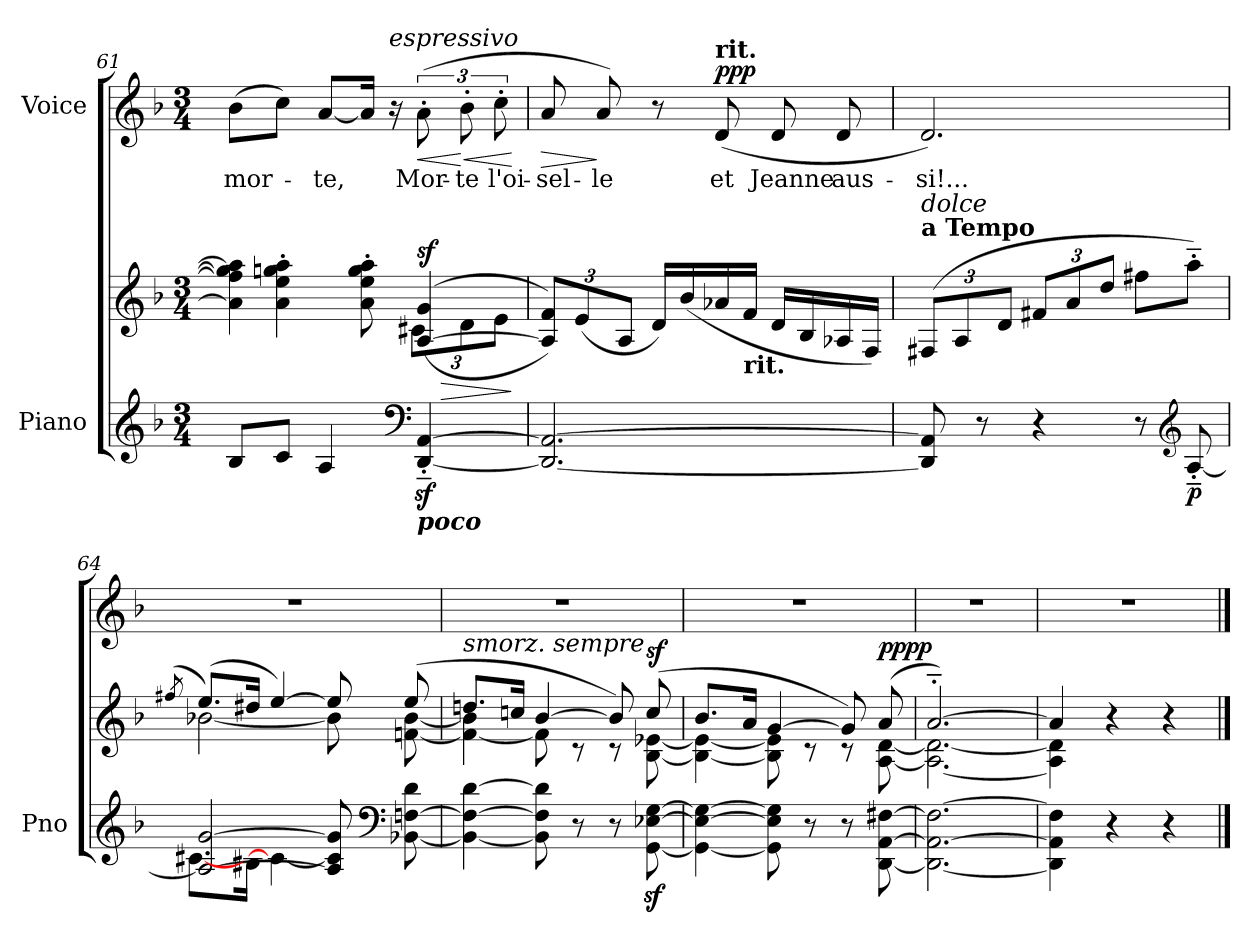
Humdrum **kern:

**kern	**kern	**dynam	**kern	**text	**dynam
*part2	*part2	*part2	*part1	*part1	*part1
*staff3	*staff2	*staff2/3	*staff1	*staff1	*staff1
*I"Piano	*	*	*I"Voice	*	*
*I'Pno	*	*	*	*	*
*clefG2	*clefG2	*	*clefG2	*	*
*k[b-]	*k[b-]	*	*k[b-]	*	*
*M3/4	*M3/4	*	*M3/4	*	*
=61	=61	=61	=61	=61	=61
*	*^	*	*	*	*
8B-/L	8a\] 8ff\] 8gg#\] 8aa\]J	2ryy	.	(8b-\L	mor-	.
8c/J	4a\'> 4ee\'> 4ggn\'> 4aa\'>	.	.	8cc\J)	.	.
4A/	.	.	.	[<8a/L	-te,	.
.	8a\'> 8ee\'> 8gg\'> 8aa\'>	.	.	16a/Jk]	.	.
!	!	!	!	!LO:TX:a:i:t=espressivo	!	!
.	.	.	.	16r	.	.
*clefF4	*	*	*	*	*	*
!	!	!	!LO:HP:b	!	!	!
*	*	*Xbrackettup	*	*	*	*
!LO:TX:b:Bi:t=poco	!	!	!	!	!	!
!	!	!	!LO:DY:n=1:a	!	!	!LO:HP:b
[4DD/z<'~ [4AA/z<'~	(([<4A/ 4g/	12c#X\L	> sf	(12a'>\	Mor-	<
!	!	!	!	!	!	!LO:HP:n=1:b
.	.	12d\	.	12b-'>\	-te	[ <
.	.	12e\J	.	12cc'>\	l'oi-	.
*	*v	*v	*	*	*	*
.	.	]	.	.	[
=62	=62	=62	=62	=62	=62
!	!	!	!	!	!LO:HP:b
2.DD/_ 2.AA/_	12A/] 12f/L))	.	8a/	-sel-	>
.	(<12e/	.	.	.	.
.	.	.	8a/)	-le	]
.	12A/J	.	.	.	.
.	16d/LL)	.	8r	.	.
.	(<16b-/	.	.	.	.
!	!	!	!LO:TX:a:B:t=rit.	!	!
!	!	!	!	!	!LO:DY:a
.	16a-X/	.	(>8d/	et	ppp
!	!LO:TX:b:B:t=rit.	!	!	!	!
.	16f/JJ	.	.	.	.
.	16d/LL	.	8d/	Jeanne	.
.	16B-/	.	.	.	.
.	16A-X/	.	8d/	aus-	.
.	16F/JJ)	.	.	.	.
=63	=63	=63	=63	=63	=63
!	!LO:TX:a:B:t=a  Tempo	!	!	!	!
!	!LO:TX:i:t=dolce	!	!	!	!
8DD/] 8AA/]	(12F#X/L	.	2.d/)	-si!...	.
.	12A/	.	.	.	.
8r	.	.	.	.	.
.	12d/J	.	.	.	.
4r	12f#X/L	.	.	.	.
.	12a/	.	.	.	.
.	12dd/J	.	.	.	.
8r	8ff#X\L	.	.	.	.
*clefG2	*	*	*	*	*
!	!	!LO:DY:b=2	!	!	!
[<8A'~/	8aa'~\J)	p	.	.	.
=64	=64	=64	=64	=64	=64
.	(<8qff#X/	.	.	.	.
*^	*^	*	*	*	*
!	!	!	!	!LO:DY:a=2	!	!	!
!	!	!	!	!LO:DY:n=1:a	!	!	!
2A/_ [2g/	[>8.c#X\L	(>8.ee/L)	[<2b-X\	sf sf	2.r	.	.
.	16B#X\Jk	16dd#X/Jk	.	.	.	.	.
.	4c#\_	[>4ee/)	.	.	.	.	.
8A/] 8c#/] 8g/]	4ryy	8ee/]	8b-\]	.	.	.	.
*clefF4	*	*	*	*	*	*	*
!	!	!	!	!LO:DY:n=2:b=2	!	!	!
!	!	!	!	!LO:DY:n=3:a	!	!	!
[8BB-X\ [8Fn\ 8d\	.	(8ee/	[8fn\ [8b-\	sf sf	.	.	.
*v	*v	*	*	*	*	*	*
=65	=65	=65	=65	=65	=65	=65
!	!LO:TX:a:i:t=smorz.  sempre	!	!	!	!	!
4BB-\_ 4F\_ [>4d\	8.ddn/L	4f\_ 4b-\]	.	2.r	.	.
.	16ccn/Jk	.	.	.	.	.
8BB-\] 8F\] 8d\]	[>4b-/	8f\]	.	.	.	.
8r	.	8r	.	.	.	.
8r	8b-/])	8r	.	.	.	.
!	!	!	!LO:DY:a	!	!	!
[<8GG\z< [>8E-X\z< [>8G\z<	(8cc/	[<8B-\ [<8e-X\	sf	.	.	.
=66	=66	=66	=66	=66	=66	=66
4GG\_ 4E-\_ 4G\_	8.b-/L	4B-\_ 4e-\_	.	2.r	.	.
.	16a/Jk	.	.	.	.	.
8GG\] 8E-\] 8G\]	[>4g/	8B-\] 8e-\]	.	.	.	.
8r	.	8r	.	.	.	.
8r	8g/])	8r	.	.	.	.
!	!	!	!LO:DY:b=2	!	!	!
!	!	!	!LO:DY:n=1:a	!	!	!
[8DD\ [8AA\ [8F#X\	(8a/	[8A\ [8d\	pp pp	.	.	.
=67	=67	=67	=67	=67	=67	=67
2.DD\_ 2.AA\_ 2.F#\_	[2.a'~/)	2.A\_ 2.d\_	.	2.r	.	.
=68	=68	=68	=68	=68	=68	=68
4DD\] 4AA\] 4F#\]	4a/]	4A\] 4d\]	.	2.r	.	.
4r	4r	2ryy	.	.	.	.
4r	4r	.	.	.	.	.
*	*v	*v	*	*	*	*
==	==	==	==	==	==
*-	*-	*-	*-	*-	*-
